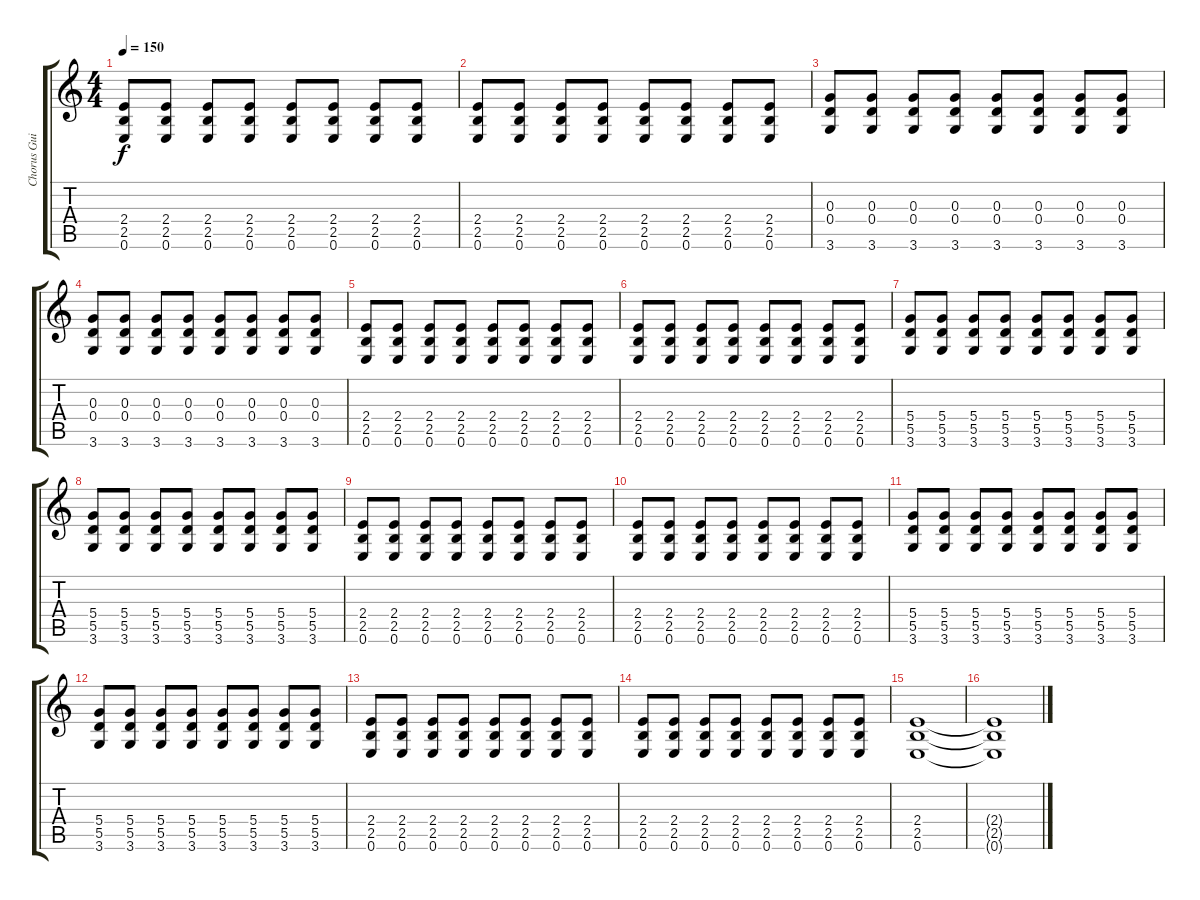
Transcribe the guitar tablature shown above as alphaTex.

\track ("Chorus Guitar" "Chorus Gui") {instrument overdrivenguitar}
\staff {score tabs}
\tuning (E4 B3 G3 D3 A2 E2) {hide}
\ts (4 4)
\tempo 150
\clef g2
\ks c
(2.4 2.5 0.6).8{dy f} (2.4 2.5 0.6).8 (2.4 2.5 0.6).8 (2.4 2.5 0.6).8 (2.4 2.5 0.6).8 (2.4 2.5 0.6).8 (2.4 2.5 0.6).8 (2.4 2.5 0.6).8 |
(2.4 2.5 0.6).8 (2.4 2.5 0.6).8 (2.4 2.5 0.6).8 (2.4 2.5 0.6).8 (2.4 2.5 0.6).8 (2.4 2.5 0.6).8 (2.4 2.5 0.6).8 (2.4 2.5 0.6).8 |
(0.3 0.4 3.6).8 (0.3 0.4 3.6).8 (0.3 0.4 3.6).8 (0.3 0.4 3.6).8 (0.3 0.4 3.6).8 (0.3 0.4 3.6).8 (0.3 0.4 3.6).8 (0.3 0.4 3.6).8 |
(0.3 0.4 3.6).8 (0.3 0.4 3.6).8 (0.3 0.4 3.6).8 (0.3 0.4 3.6).8 (0.3 0.4 3.6).8 (0.3 0.4 3.6).8 (0.3 0.4 3.6).8 (0.3 0.4 3.6).8 |
(2.4 2.5 0.6).8 (2.4 2.5 0.6).8 (2.4 2.5 0.6).8 (2.4 2.5 0.6).8 (2.4 2.5 0.6).8 (2.4 2.5 0.6).8 (2.4 2.5 0.6).8 (2.4 2.5 0.6).8 |
(2.4 2.5 0.6).8 (2.4 2.5 0.6).8 (2.4 2.5 0.6).8 (2.4 2.5 0.6).8 (2.4 2.5 0.6).8 (2.4 2.5 0.6).8 (2.4 2.5 0.6).8 (2.4 2.5 0.6).8 |
(5.4 5.5 3.6).8 (5.4 5.5 3.6).8 (5.4 5.5 3.6).8 (5.4 5.5 3.6).8 (5.4 5.5 3.6).8 (5.4 5.5 3.6).8 (5.4 5.5 3.6).8 (5.4 5.5 3.6).8 |
(5.4 5.5 3.6).8 (5.4 5.5 3.6).8 (5.4 5.5 3.6).8 (5.4 5.5 3.6).8 (5.4 5.5 3.6).8 (5.4 5.5 3.6).8 (5.4 5.5 3.6).8 (5.4 5.5 3.6).8 |
(2.4 2.5 0.6).8 (2.4 2.5 0.6).8 (2.4 2.5 0.6).8 (2.4 2.5 0.6).8 (2.4 2.5 0.6).8 (2.4 2.5 0.6).8 (2.4 2.5 0.6).8 (2.4 2.5 0.6).8 |
(2.4 2.5 0.6).8 (2.4 2.5 0.6).8 (2.4 2.5 0.6).8 (2.4 2.5 0.6).8 (2.4 2.5 0.6).8 (2.4 2.5 0.6).8 (2.4 2.5 0.6).8 (2.4 2.5 0.6).8 |
(5.4 5.5 3.6).8 (5.4 5.5 3.6).8 (5.4 5.5 3.6).8 (5.4 5.5 3.6).8 (5.4 5.5 3.6).8 (5.4 5.5 3.6).8 (5.4 5.5 3.6).8 (5.4 5.5 3.6).8 |
(5.4 5.5 3.6).8 (5.4 5.5 3.6).8 (5.4 5.5 3.6).8 (5.4 5.5 3.6).8 (5.4 5.5 3.6).8 (5.4 5.5 3.6).8 (5.4 5.5 3.6).8 (5.4 5.5 3.6).8 |
(2.4 2.5 0.6).8 (2.4 2.5 0.6).8 (2.4 2.5 0.6).8 (2.4 2.5 0.6).8 (2.4 2.5 0.6).8 (2.4 2.5 0.6).8 (2.4 2.5 0.6).8 (2.4 2.5 0.6).8 |
(2.4 2.5 0.6).8 (2.4 2.5 0.6).8 (2.4 2.5 0.6).8 (2.4 2.5 0.6).8 (2.4 2.5 0.6).8 (2.4 2.5 0.6).8 (2.4 2.5 0.6).8 (2.4 2.5 0.6).8 |
(2.4 2.5 0.6).1 |
(2.4{t} 2.5{t} 0.6{t}).1
